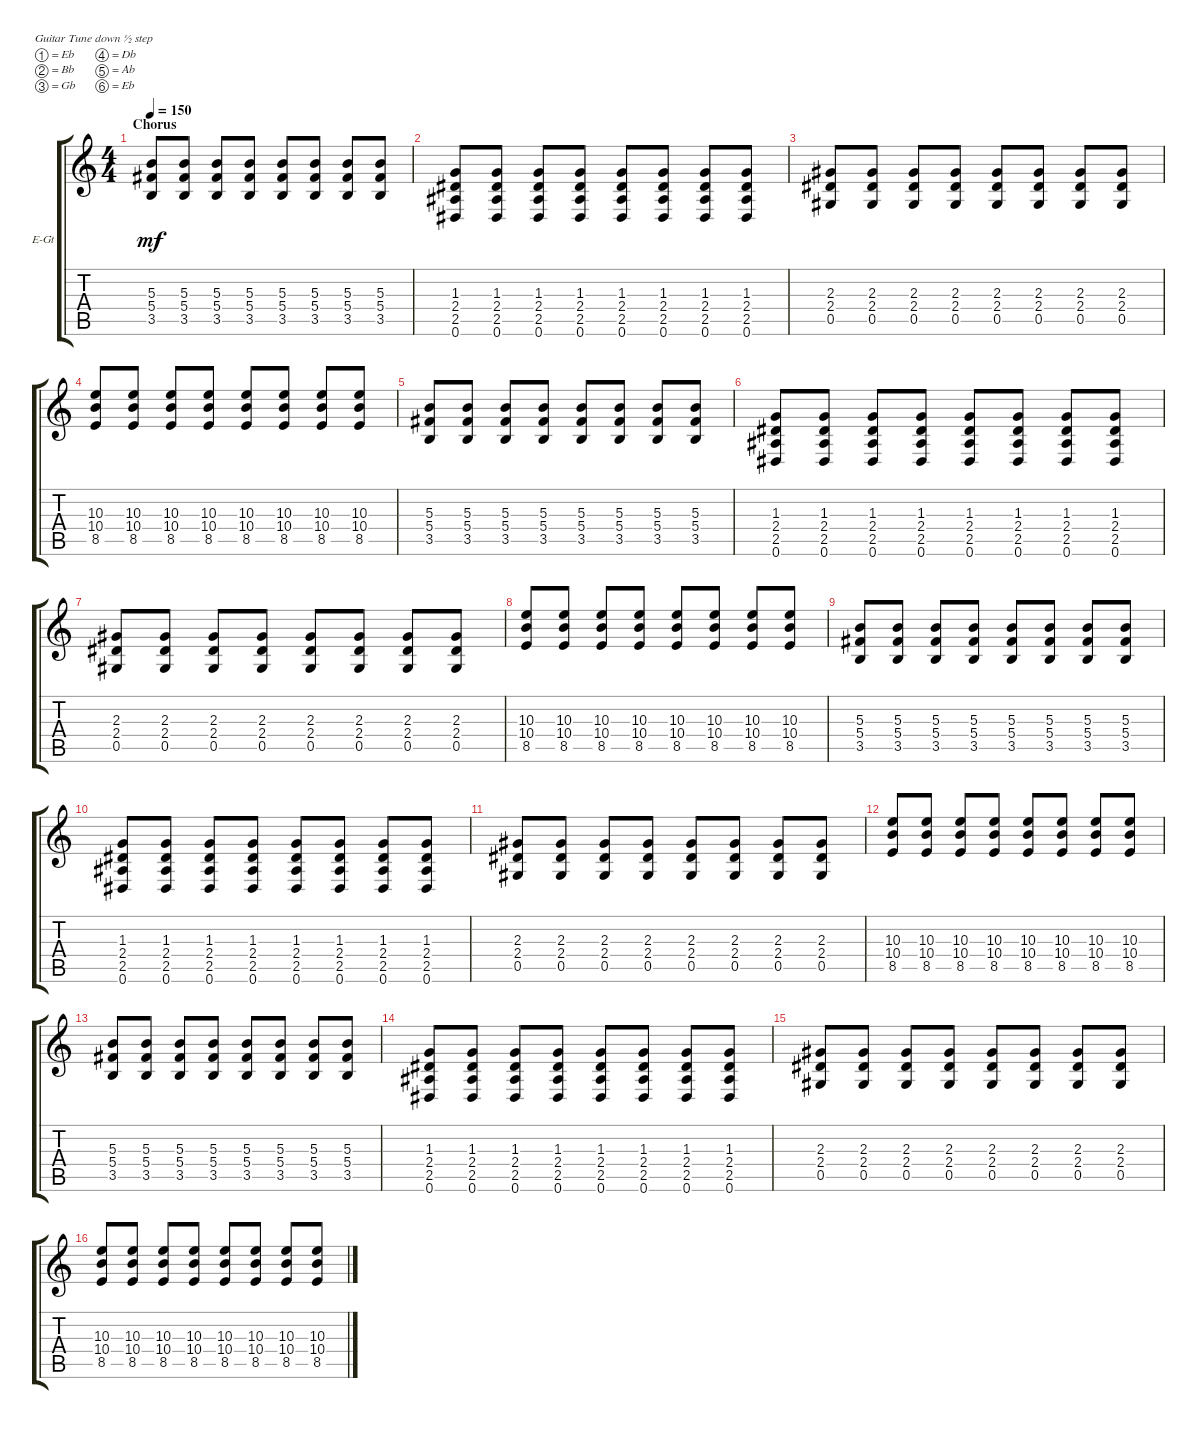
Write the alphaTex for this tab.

\defaultSystemsLayout 4
\bracketExtendMode groupsimilarinstruments
\firstSystemTrackNameOrientation horizontal
\otherSystemsTrackNameOrientation horizontal
\track ("Electric Guitar" "E-Gt") {instrument distortionguitar}
\staff {score tabs}
\tuning (Eb4 Bb3 Gb3 Db3 Ab2 Eb2)
\ts (4 4)
\section ("" "Chorus")
\tempo 150
\clef g2
\ks c
(3.5 5.4 5.3).8{dy mf} (3.5 5.4 5.3).8 (3.5 5.4 5.3).8 (3.5 5.4 5.3).8 (3.5 5.4 5.3).8 (3.5 5.4 5.3).8 (3.5 5.4 5.3).8 (3.5 5.4 5.3).8 |
(2.5 0.6 2.4 1.3).8 (0.6 2.5 2.4 1.3).8 (0.6 2.5 2.4 1.3).8 (0.6 2.5 2.4 1.3).8 (0.6 2.5 2.4 1.3).8 (0.6 2.5 2.4 1.3).8 (0.6 2.5 2.4 1.3).8 (0.6 2.5 2.4 1.3).8 |
(0.5 2.4 2.3).8 (0.5 2.4 2.3).8 (0.5 2.4 2.3).8 (0.5 2.4 2.3).8 (0.5 2.4 2.3).8 (0.5 2.4 2.3).8 (0.5 2.4 2.3).8 (0.5 2.4 2.3).8 |
(8.5 10.4 10.3).8 (8.5 10.4 10.3).8 (8.5 10.4 10.3).8 (8.5 10.4 10.3).8 (8.5 10.4 10.3).8 (8.5 10.4 10.3).8 (8.5 10.4 10.3).8 (8.5 10.4 10.3).8 |
(3.5 5.4 5.3).8 (3.5 5.4 5.3).8 (3.5 5.4 5.3).8 (3.5 5.4 5.3).8 (3.5 5.4 5.3).8 (3.5 5.4 5.3).8 (3.5 5.4 5.3).8 (3.5 5.4 5.3).8 |
(2.5 0.6 2.4 1.3).8 (0.6 2.5 2.4 1.3).8 (0.6 2.5 2.4 1.3).8 (0.6 2.5 2.4 1.3).8 (0.6 2.5 2.4 1.3).8 (0.6 2.5 2.4 1.3).8 (0.6 2.5 2.4 1.3).8 (0.6 2.5 2.4 1.3).8 |
(0.5 2.4 2.3).8 (0.5 2.4 2.3).8 (0.5 2.4 2.3).8 (0.5 2.4 2.3).8 (0.5 2.4 2.3).8 (0.5 2.4 2.3).8 (0.5 2.4 2.3).8 (0.5 2.4 2.3).8 |
(8.5 10.4 10.3).8 (8.5 10.4 10.3).8 (8.5 10.4 10.3).8 (8.5 10.4 10.3).8 (8.5 10.4 10.3).8 (8.5 10.4 10.3).8 (8.5 10.4 10.3).8 (8.5 10.4 10.3).8 |
(3.5 5.4 5.3).8 (3.5 5.4 5.3).8 (3.5 5.4 5.3).8 (3.5 5.4 5.3).8 (3.5 5.4 5.3).8 (3.5 5.4 5.3).8 (3.5 5.4 5.3).8 (3.5 5.4 5.3).8 |
(2.5 0.6 2.4 1.3).8 (0.6 2.5 2.4 1.3).8 (0.6 2.5 2.4 1.3).8 (0.6 2.5 2.4 1.3).8 (0.6 2.5 2.4 1.3).8 (0.6 2.5 2.4 1.3).8 (0.6 2.5 2.4 1.3).8 (0.6 2.5 2.4 1.3).8 |
(0.5 2.4 2.3).8 (0.5 2.4 2.3).8 (0.5 2.4 2.3).8 (0.5 2.4 2.3).8 (0.5 2.4 2.3).8 (0.5 2.4 2.3).8 (0.5 2.4 2.3).8 (0.5 2.4 2.3).8 |
(8.5 10.4 10.3).8 (8.5 10.4 10.3).8 (8.5 10.4 10.3).8 (8.5 10.4 10.3).8 (8.5 10.4 10.3).8 (8.5 10.4 10.3).8 (8.5 10.4 10.3).8 (8.5 10.4 10.3).8 |
(3.5 5.4 5.3).8 (3.5 5.4 5.3).8 (3.5 5.4 5.3).8 (3.5 5.4 5.3).8 (3.5 5.4 5.3).8 (3.5 5.4 5.3).8 (3.5 5.4 5.3).8 (3.5 5.4 5.3).8 |
(2.5 0.6 2.4 1.3).8 (0.6 2.5 2.4 1.3).8 (0.6 2.5 2.4 1.3).8 (0.6 2.5 2.4 1.3).8 (0.6 2.5 2.4 1.3).8 (0.6 2.5 2.4 1.3).8 (0.6 2.5 2.4 1.3).8 (0.6 2.5 2.4 1.3).8 |
(0.5 2.4 2.3).8 (0.5 2.4 2.3).8 (0.5 2.4 2.3).8 (0.5 2.4 2.3).8 (0.5 2.4 2.3).8 (0.5 2.4 2.3).8 (0.5 2.4 2.3).8 (0.5 2.4 2.3).8 |
(8.5 10.4 10.3).8 (8.5 10.4 10.3).8 (8.5 10.4 10.3).8 (8.5 10.4 10.3).8 (8.5 10.4 10.3).8 (8.5 10.4 10.3).8 (8.5 10.4 10.3).8 (8.5 10.4 10.3).8
